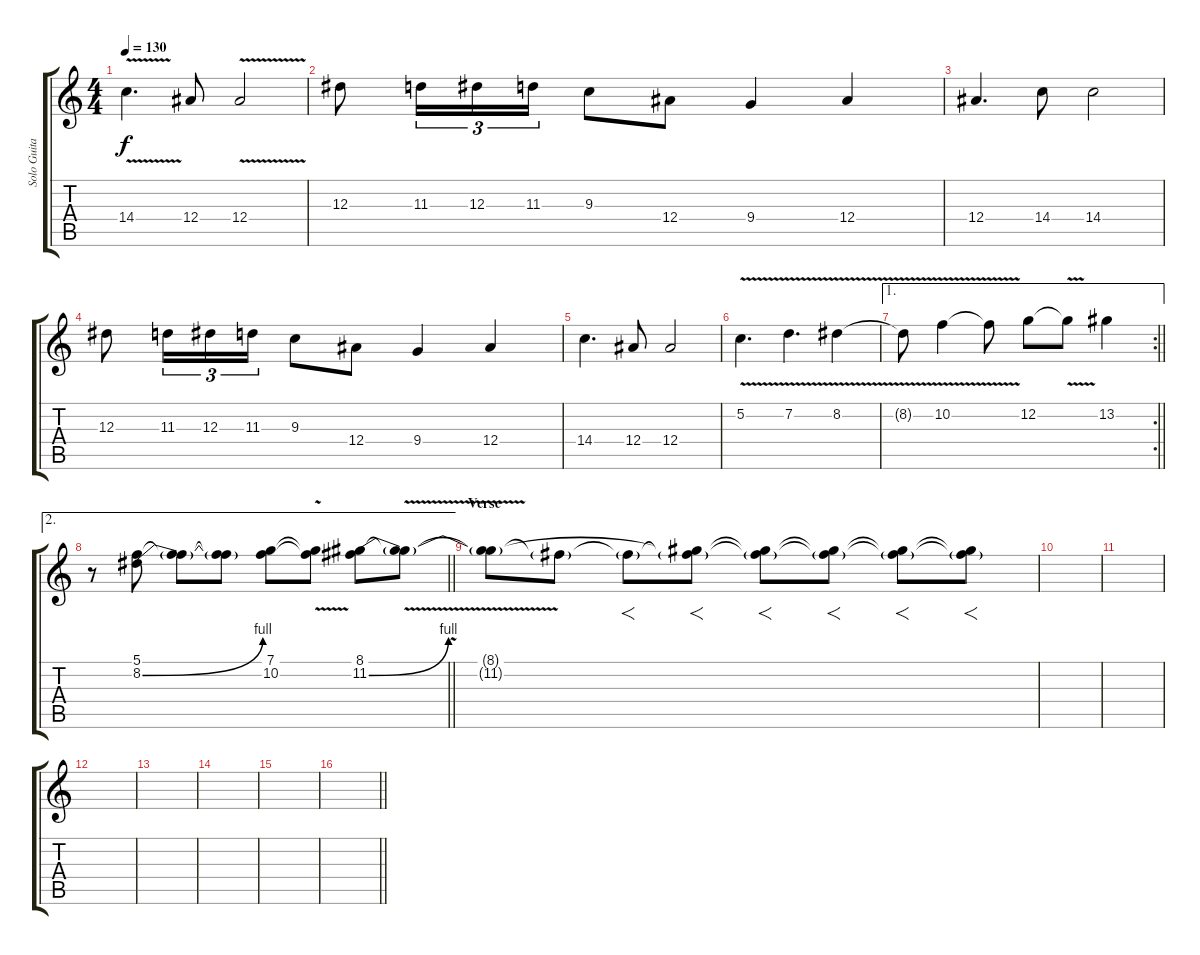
\track ("Solo Guitar" "Solo Guita") {instrument distortionguitar}
\staff {score tabs}
\tuning (C4 G3 Eb3 Bb2 F2 C2) {hide}
\ts (4 4)
\tempo 130
\clef g2
\ks c
14.4{v}.4{d dy f} 12.4.8 12.4{v}.2 |
12.3.8 11.3.16{tu (3 2)} 12.3.16{tu (3 2)} 11.3.16{tu (3 2)} 9.3.8 12.4.8 9.4.4 12.4.4 |
12.4.4{d} 14.4.8 14.4.2 |
12.3.8 11.3.16{tu (3 2)} 12.3.16{tu (3 2)} 11.3.16{tu (3 2)} 9.3.8 12.4.8 9.4.4 12.4.4 |
14.4.4{d} 12.4.8 12.4.2 |
5.2{v}.4{d} 7.2{v}.4{d} 8.2{v}.4 |
\ae 1
\rc 2
\barLineRight lightlight
8.2{t}.8 10.2{v}.4 10.2{v t}.8 12.2.8 12.2{v t}.8 13.2.4 |
\ae 2
\barLineRight lightlight
r.8 (5.1 8.2{be (bend 0 0 60 4)}).8 (5.1{t} 8.2{t}).8 (5.1{t} 8.2{t}).8 (7.1 10.2).8 (7.1{v t} 10.2{v t}).8 (8.1 11.2{be (bend 0 0 60 4)}).8 (8.1{v t} 11.2{v t}).8 |
\section ("" "Verse")
(8.1{t} 11.2{t}).8 11.2{t}.8 11.2{t}.8{f} (8.1{t} 11.2{t}).8{f} (8.1{t} 11.2{t}).8{f} (8.1{t} 11.2{t}).8{f} (8.1{t} 11.2{t}).8{f} (8.1{t} 11.2{t}).8{f} |
|
|
|
|
|
|
\barLineRight lightlight
